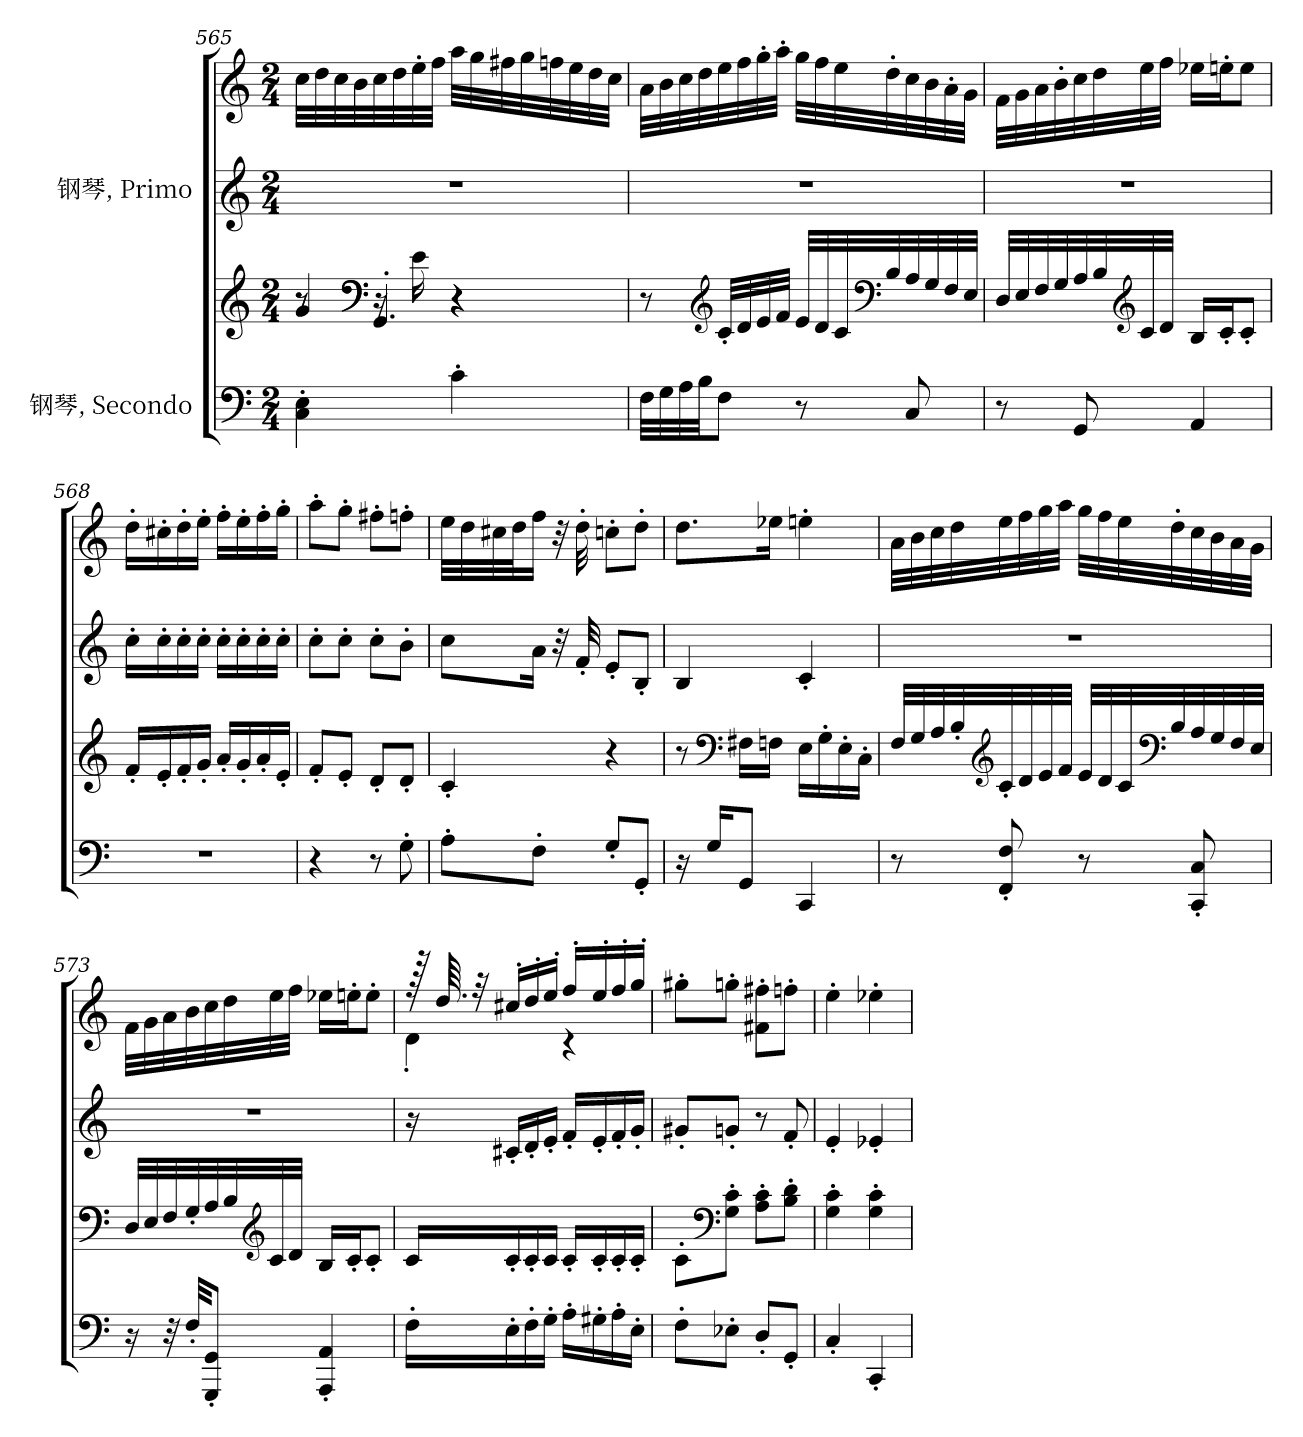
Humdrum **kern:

**kern	**kern	**kern	**kern
*part2	*part2	*part1	*part1
*staff4	*staff3	*staff2	*staff1
*I"钢琴, Secondo	*	*I"钢琴, Primo	*
!!LO:PB:g=z
*clefF4	*clefG2	*clefG2	*clefG2
*k[]	*k[]	*k[]	*k[]
*M2/4	*M2/4	*M2/4	*M2/4
=565	=565	=565	=565
*	*^	*	*
*	*	*^	*	*
4C\' 4E\'	4g/	8r	8r	2r	32cc\LLL
.	.	.	.	.	32dd\
.	.	.	.	.	32cc\
.	.	.	.	.	32b\
*	*clefF4	*	*	*	*
.	.	16r	4.GG'/	.	32cc\
.	.	.	.	.	32dd\
.	.	16e\	.	.	32ee'\
.	.	.	.	.	32ff\JJJ
4c'\	4r	4r	.	.	32aa\LLL
.	.	.	.	.	32gg\
.	.	.	.	.	32ff#X\
.	.	.	.	.	32gg\
.	.	.	.	.	32ffn\
.	.	.	.	.	32ee\
.	.	.	.	.	32dd\
.	.	.	.	.	32cc\JJJ
*	*v	*v	*v	*	*
=566	=566	=566	=566
32F\LLL	8r	2r	32a\LLL
32G\	.	.	32b\
32A\	.	.	32cc\
32B\JJ	.	.	32dd\
*	*clefG2	*	*
8F\J	32c'/LLL	.	32ee\
.	32d/	.	32ff\
.	32e/	.	32gg'\
.	32f/JJJ	.	32aa'\JJJ
8r	32e/LLL	.	32gg\LLL
.	32d/	.	32ff\
.	32c/	.	32ee\
*	*clefF4	*	*
.	32B/	.	32dd'\
8C/	32A/	.	32cc\
.	32G/	.	32b\
.	32F/	.	32a'\
.	32E/JJJ	.	32g\JJJ
!!LO:LB:g=z
=567	=567	=567	=567
8r	32D/LLL	2r	32f\LLL
.	32E/	.	32g\
.	32F/	.	32a\
.	32G/	.	32b'\
8GG/	32A/	.	32cc\
.	32B/	.	32dd\
*	*clefG2	*	*
.	32c/	.	32ee\
.	32d/JJJ	.	32ff\JJJ
4AA/	16B/LL	.	16ee-X\LL
.	16c'/J	.	16een'\J
.	8c'/J	.	8ee\J
=568	=568	=568	=568
2r	16f'/LL	16cc'\LL	16dd'\LL
.	16e'/	16cc'\	16cc#X'\
.	16f'/	16cc'\	16dd'\
.	16g'/JJ	16cc'\JJ	16ee'\JJ
.	16a'/LL	16cc'\LL	16ff'\LL
.	16g'/	16cc'\	16ee'\
.	16a'/	16cc'\	16ff'\
.	16e'/JJ	16cc'\JJ	16gg'\JJ
=569	=569	=569	=569
4r	8f'/L	8cc'\L	8aa'\L
.	8e'/J	8cc'\J	8gg'\J
8r	8d'/L	8cc'\L	8ff#X'\L
8G'\	8d'/J	8b'\J	8ffn'\J
=570	=570	=570	=570
8A'\L	4c'/	8cc\L	32ee\LLL
.	.	.	32dd\
.	.	.	32cc#X\
.	.	.	32dd\J
8F'\J	.	16a\Jk	16ff\JJ
.	.	32r	32r
.	.	32f'/	32dd'\
8G'/L	4r	8e'/L	8ccn'\L
8GG'/J	.	8B'/J	8dd'\J
!!LO:LB:g=z
=571	=571	=571	=571
16r	8r	4B/	8.dd\L
16G/KL	.	.	.
*	*clefF4	*	*
8GG/J	16F#X\LL	.	.
.	16Fn\JJ	.	16ee-X\Jk
4CC/	16E\LL	4c'/	4een'\
.	16G'\	.	.
.	16E'\	.	.
.	16C'\JJ	.	.
=572	=572	=572	=572
8r	32F/LLL	2r	32a\LLL
.	32G/	.	32b\
.	32A/	.	32cc\
.	32B'/	.	32dd\
*	*clefG2	*	*
8FF/' 8F/'	32c'/	.	32ee\
.	32d/	.	32ff\
.	32e/	.	32gg\
.	32f/JJJ	.	32aa\JJJ
8r	32e/LLL	.	32gg\LLL
.	32d/	.	32ff\
.	32c/	.	32ee\
*	*clefF4	*	*
.	32B/	.	32dd'\
8CC/' 8C/'	32A/	.	32cc\
.	32G/	.	32b\
.	32F/	.	32a\
.	32E/JJJ	.	32g\JJJ
!!LO:PB:g=z
=573	=573	=573	=573
16r	32D/LLL	2r	32f\LLL
.	32E/	.	32g\
32r	32F/	.	32a\
32F'/KKL	32G'/	.	32b\
8GGG/' 8GG/'J	32A/	.	32cc\
.	32B/	.	32dd\
*	*clefG2	*	*
.	32c/	.	32ee\
.	32d/JJJ	.	32ff\JJJ
4AAA/' 4AA/'	16B/LL	.	16ee-X\LL
.	16c'/J	.	16een'\J
.	8c'/J	.	8ee'\J
=574	=574	=574	=574
*	*	*	*^
16F'\LL	16c/LL	16r	128r	4d'\
.	.	.	64.dd/	.
.	.	.	32r	.
16E'\	16c'/	16c#X'/LL	16cc#X'/LL	.
16F'\	16c'/	16d'/	16dd'/	.
16G'\JJ	16c/JJ	16e'/JJ	16ee'/JJ	.
16A'\LL	16c'/LL	16f'/LL	16ff'/LL	4r
16G#X'\	16c'/	16e'/	16ee'/	.
16A'\	16c'/	16f'/	16ff'/	.
16E'\JJ	16c'/JJ	16g'/JJ	16gg'/JJ	.
*	*	*	*v	*v
=575	=575	=575	=575
8F'\L	8c'\L	8g#X'/L	8gg#X'\L
*	*clefF4	*	*
8E-X'\J	8G\' 8c\'J	8gn'/J	8ggn'\J
8D'/L	8A\' 8c\'L	8r	8f#X\' 8ff#X\'L
8GG'/J	8B\' 8d\'J	8f'/	8ffn'\J
=576	=576	=576	=576
4C'/	4G\' 4c\'	4e'/	4ee'\
4CC'/	4G\' 4c\'	4e-X'/	4ee-X'\
=	=	=	=
*-	*-	*-	*-
